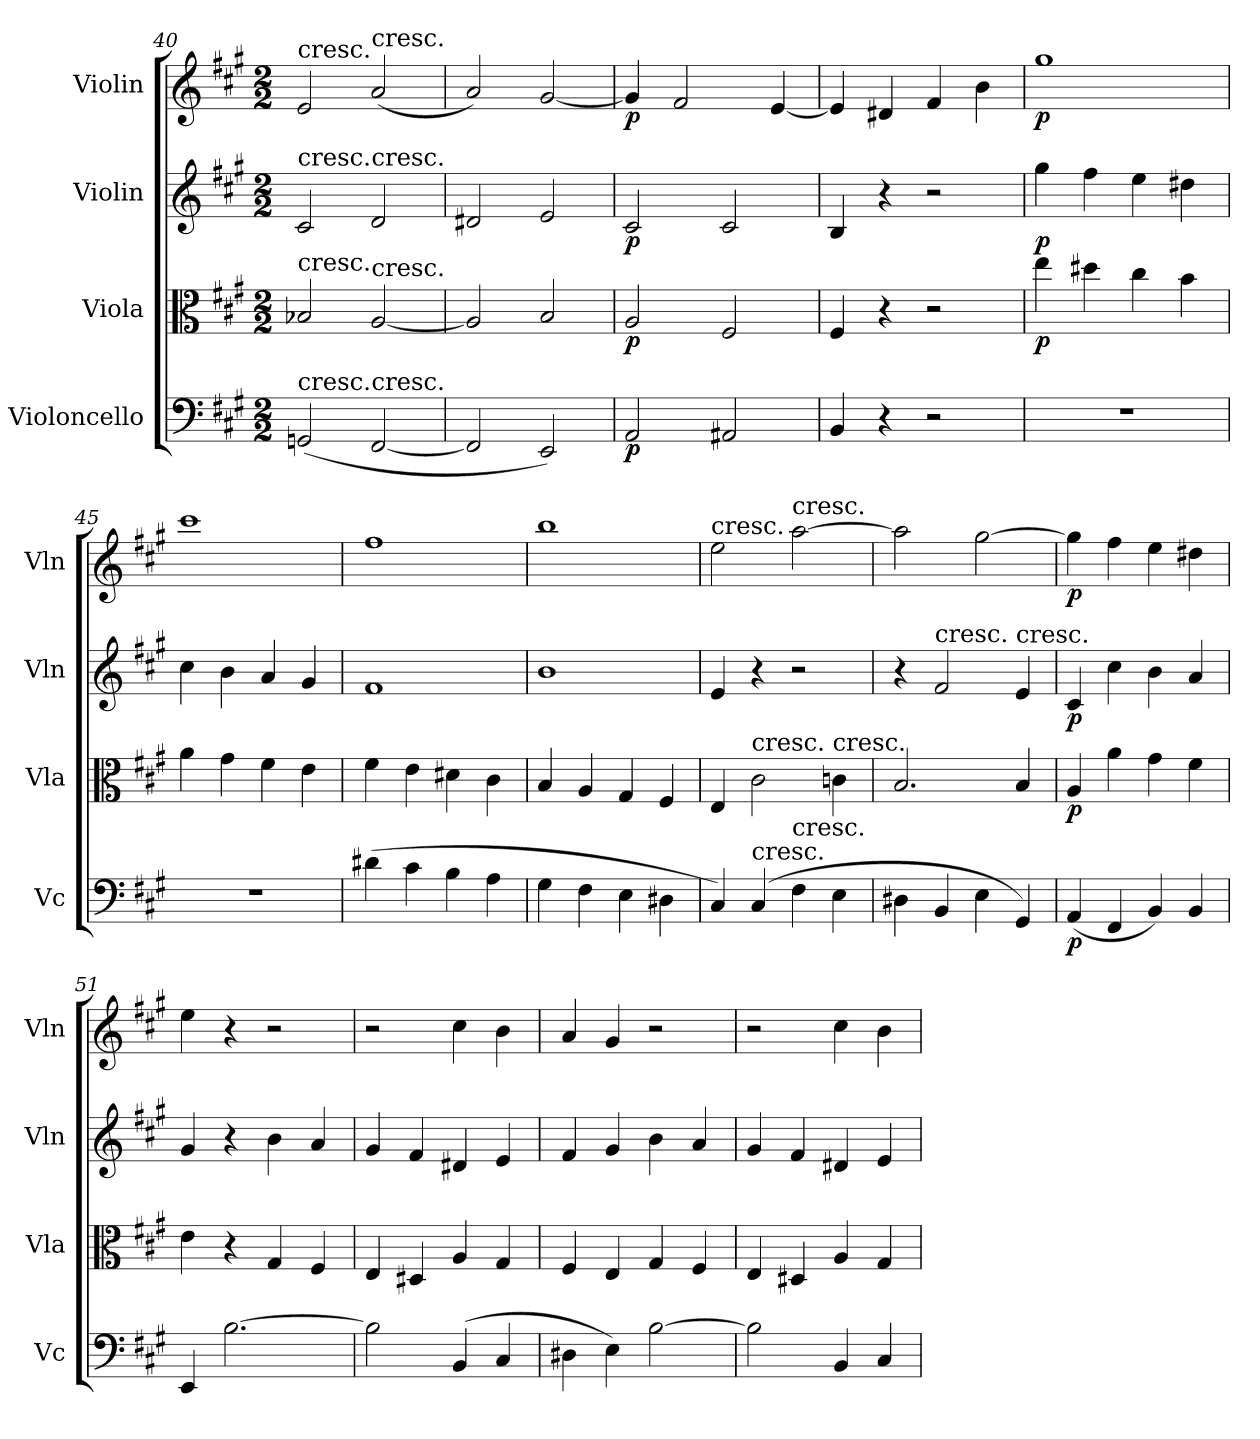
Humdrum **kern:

**kern	**dynam	**kern	**dynam	**kern	**dynam	**kern	**dynam
*part4	*part4	*part3	*part3	*part2	*part2	*part1	*part1
*staff4	*staff4	*staff3	*staff3	*staff2	*staff2	*staff1	*staff1
*I"Violoncello	*	*I"Viola	*	*I"Violin	*	*I"Violin	*
*I'Vc	*	*I'Vla	*	*I'Vln	*	*I'Vln	*
*clefF4	*	*clefC3	*	*clefG2	*	*clefG2	*
*k[f#c#g#]	*	*k[f#c#g#]	*	*k[f#c#g#]	*	*k[f#c#g#]	*
*A:	*	*A:	*	*A:	*	*A:	*
*M2/2	*	*M2/2	*	*M2/2	*	*M2/2	*
=40	=40	=40	=40	=40	=40	=40	=40
!	!	!	!	!	!	!LO:TX:t=cresc.	!
!	!	!	!	!LO:TX:t=cresc.	!	!	!
!	!	!LO:TX:t=cresc.	!	!	!	!	!
!LO:TX:t=cresc.	!	!	!	!	!	!	!
(2GGn/	.	2B-X/	.	2c#/	.	2e/	.
!	!	!	!	!	!	!LO:TX:t=cresc.	!
!	!	!	!	!LO:TX:t=cresc.	!	!	!
!	!	!LO:TX:t=cresc.	!	!	!	!	!
!LO:TX:t=cresc.	!	!	!	!	!	!	!
[2FF#/	.	[2A/	.	2d/	.	(2a/	.
=41	=41	=41	=41	=41	=41	=41	=41
2FF#/]	.	2A/]	.	2d#X/	.	2a/)	.
2EE/)	.	2B/	.	2e/	.	[2g#/	.
=42	=42	=42	=42	=42	=42	=42	=42
2AA/	p	2A/	p	2c#/	p	4g#/]	p
.	.	.	.	.	.	2f#/	.
2AA#X/	.	2F#/	.	2c#/	.	.	.
.	.	.	.	.	.	[4e/	.
=43	=43	=43	=43	=43	=43	=43	=43
4BB/	.	4F#/	.	4B/	.	4e/]	.
4r	.	4r	.	4r	.	4d#X/	.
2r	.	2r	.	2r	.	4f#/	.
.	.	.	.	.	.	4b\	.
=44	=44	=44	=44	=44	=44	=44	=44
1r	.	4ee\	p	4gg#\	p	1gg#	p
.	.	4dd#X\	.	4ff#\	.	.	.
.	.	4cc#\	.	4ee\	.	.	.
.	.	4b\	.	4dd#X\	.	.	.
=45	=45	=45	=45	=45	=45	=45	=45
1r	.	4a\	.	4cc#\	.	1ccc#	.
.	.	4g#\	.	4b\	.	.	.
.	.	4f#\	.	4a/	.	.	.
.	.	4e\	.	4g#/	.	.	.
=46	=46	=46	=46	=46	=46	=46	=46
(4d#X\	.	4f#\	.	1f#	.	1ff#	.
4c#\	.	4e\	.	.	.	.	.
4B\	.	4d#X\	.	.	.	.	.
4A\	.	4c#\	.	.	.	.	.
=47	=47	=47	=47	=47	=47	=47	=47
4G#\	.	4B/	.	1b	.	1bb	.
4F#\	.	4A/	.	.	.	.	.
4E\	.	4G#/	.	.	.	.	.
4D#X\	.	4F#/	.	.	.	.	.
=48	=48	=48	=48	=48	=48	=48	=48
!	!	!	!	!	!	!LO:TX:t=cresc.	!
4C#/)	.	4E/	.	4e/	.	2ee\	.
!	!	!LO:TX:t=cresc.	!	!	!	!	!
!LO:TX:t=cresc.	!	!	!	!	!	!	!
(4C#/	.	2c#\	.	4r	.	.	.
!	!	!	!	!	!	!LO:TX:t=cresc.	!
!LO:TX:t=cresc.	!	!	!	!	!	!	!
4F#\	.	.	.	2r	.	[2aa\	.
!	!	!LO:TX:t=cresc.	!	!	!	!	!
4E\	.	4cn\	.	.	.	.	.
=49	=49	=49	=49	=49	=49	=49	=49
4D#X\	.	2.B/	.	4r	.	2aa\]	.
!	!	!	!	!LO:TX:t=cresc.	!	!	!
4BB/	.	.	.	2f#/	.	.	.
4E\	.	.	.	.	.	[2gg#\	.
!	!	!	!	!LO:TX:t=cresc.	!	!	!
4GG#/)	.	4B/	.	4e/	.	.	.
=50	=50	=50	=50	=50	=50	=50	=50
(4AA/	p	4A/	p	4c#/	p	4gg#\]	p
4FF#/	.	4a\	.	4cc#\	.	4ff#\	.
4BB/)	.	4g#\	.	4b\	.	4ee\	.
4BB/	.	4f#\	.	4a/	.	4dd#X\	.
=51	=51	=51	=51	=51	=51	=51	=51
4EE/	.	4e\	.	4g#/	.	4ee\	.
[2.B\	.	4r	.	4r	.	4r	.
.	.	4G#/	.	4b\	.	2r	.
.	.	4F#/	.	4a/	.	.	.
=52	=52	=52	=52	=52	=52	=52	=52
2B\]	.	4E/	.	4g#/	.	2r	.
.	.	4D#X/	.	4f#/	.	.	.
(4BB/	.	4A/	.	4d#X/	.	4cc#\	.
4C#/	.	4G#/	.	4e/	.	4b\	.
=53	=53	=53	=53	=53	=53	=53	=53
4D#X\	.	4F#/	.	4f#/	.	4a/	.
4E\)	.	4E/	.	4g#/	.	4g#/	.
[2B\	.	4G#/	.	4b\	.	2r	.
.	.	4F#/	.	4a/	.	.	.
=54	=54	=54	=54	=54	=54	=54	=54
2B\]	.	4E/	.	4g#/	.	2r	.
.	.	4D#X/	.	4f#/	.	.	.
4BB/	.	4A/	.	4d#X/	.	4cc#\	.
4C#/	.	4G#/	.	4e/	.	4b\	.
=	=	=	=	=	=	=	=
*-	*-	*-	*-	*-	*-	*-	*-
